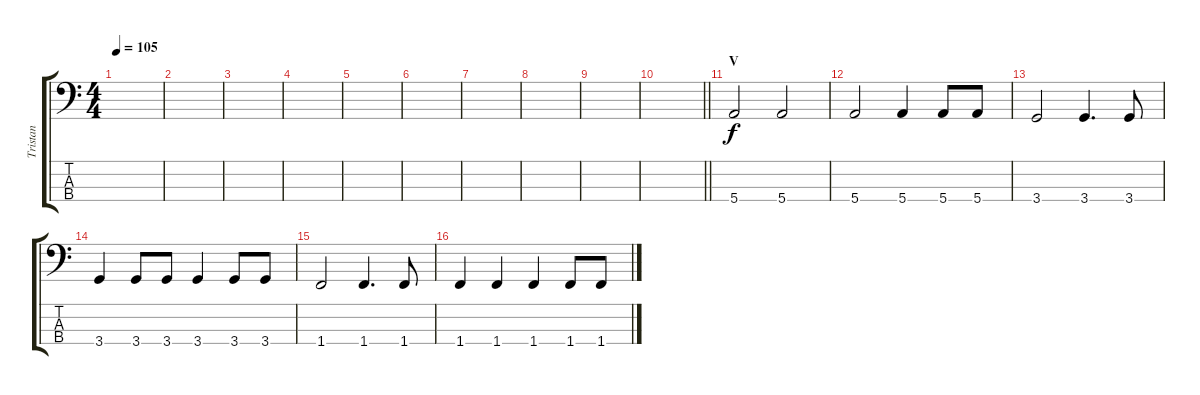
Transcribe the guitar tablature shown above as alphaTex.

\track ("Tristan" "Tristan") {instrument electricbassfinger}
\staff {score tabs}
\tuning (G2 D2 A1 E1) {hide}
\ts (4 4)
\tempo 105
\clef f4
\ks c
|
|
|
|
|
|
|
|
|
\barLineRight lightlight
|
\section ("" "V")
5.4.2 5.4.2 |
5.4.2 5.4.4 5.4.8 5.4.8 |
3.4.2 3.4.4{d} 3.4.8 |
3.4.4 3.4.8 3.4.8 3.4.4 3.4.8 3.4.8 |
1.4.2 1.4.4{d} 1.4.8 |
1.4.4 1.4.4 1.4.4 1.4.8 1.4.8
